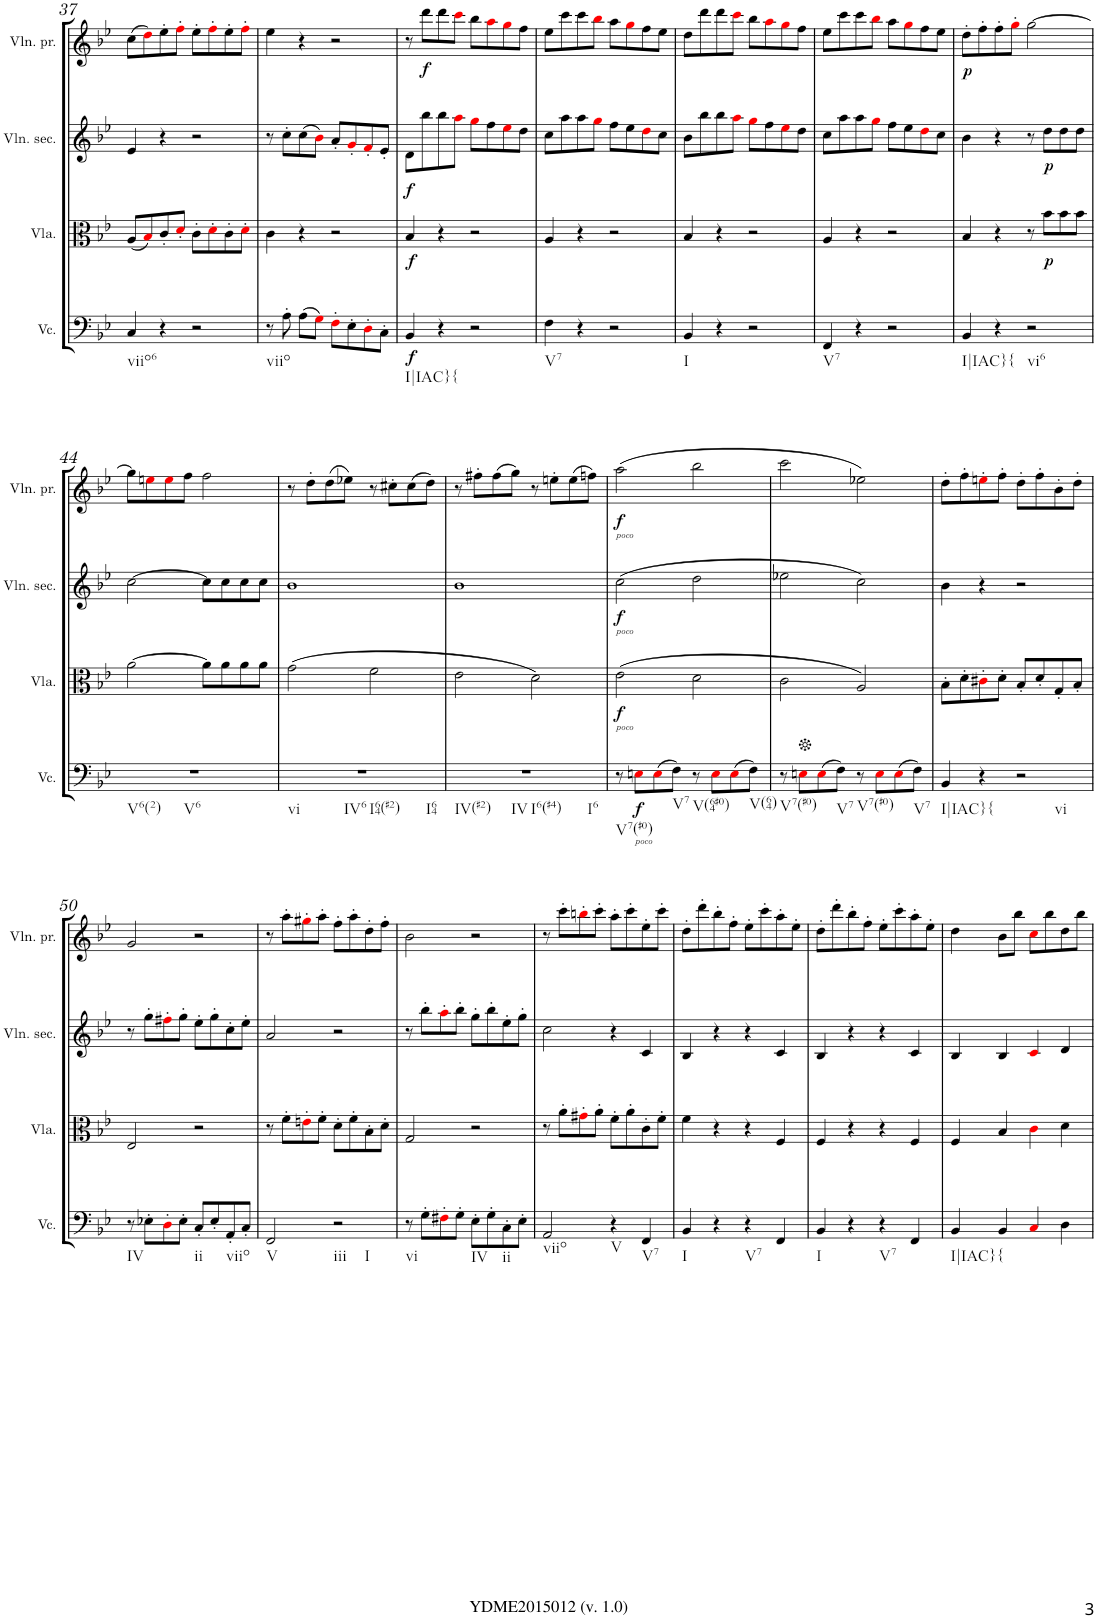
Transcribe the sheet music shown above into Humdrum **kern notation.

**kern	**dynam	**kern	**dynam	**kern	**dynam	**kern	**dynam
*part4	*part4	*part3	*part3	*part2	*part2	*part1	*part1
*staff4	*staff4	*staff3	*staff3	*staff2	*staff2	*staff1	*staff1
*I"Violoncelle	*	*I"Viola	*	*I"Violino secondo	*	*I"Violino primo	*
*I'Vc.	*	*I'Vla.	*	*I'Vln. sec.	*	*I'Vln. pr.	*
!!LO:PB:g=z
*clefF4	*	*clefC3	*	*clefG2	*	*clefG2	*
*k[b-e-]	*	*k[b-e-]	*	*k[b-e-]	*	*k[b-e-]	*
*M2/2	*	*M2/2	*	*M2/2	*	*M2/2	*
=37	=37	=37	=37	=37	=37	=37	=37
!LO:TX:b:t=viio6	!	!	!	!	!	!	!
4C/	.	(<8A/L	.	4e-/	.	(>8cc\L	.
.	.	8B-i/)	.	.	.	8ddi\)	.
4r	.	8c'/	.	4r	.	8ee-'\	.
.	.	8d'i/J	.	.	.	8ff'i\J	.
2r	.	8c'\L	.	2r	.	8ee-'\L	.
.	.	8d'i\	.	.	.	8ff'i\	.
.	.	8c'\	.	.	.	8ee-'\	.
.	.	8d'i\J	.	.	.	8ff'i\J	.
=38	=38	=38	=38	=38	=38	=38	=38
!LO:TX:b:t=viio	!	!	!	!	!	!	!
8r	.	4c\	.	8r	.	4ee-\	.
8A'\	.	.	.	8cc'\L	.	.	.
(>8A\L	.	4r	.	(>8cc\	.	4r	.
8Gi\J)	.	.	.	8b-i\J)	.	.	.
8F'i\L	.	2r	.	8a'/L	.	2r	.
8E-'\	.	.	.	8g'i/	.	.	.
8D'i\	.	.	.	8f'i/	.	.	.
8C'\J	.	.	.	8e-'/J	.	.	.
=39	=39	=39	=39	=39	=39	=39	=39
!LO:TX:b:t=I|IAC}{	!	!	!	!	!	!	!
!	!LO:DY:b	!	!LO:DY:b	!	!LO:DY:b	!	!
4BB-/	f	4B-/	f	8d\L	f	8r	.
!	!	!	!	!	!	!	!LO:DY:b
.	.	.	.	8bb-\	.	8ddd\L	f
4r	.	4r	.	8bb-\	.	8ddd\	.
.	.	.	.	8aai\J	.	8ccci\J	.
2r	.	2r	.	8ggi\L	.	8bb-\L	.
.	.	.	.	8ff\	.	8aai\	.
.	.	.	.	8ee-i\	.	8ggi\	.
.	.	.	.	8dd\J	.	8ff\J	.
=40	=40	=40	=40	=40	=40	=40	=40
!LO:TX:b:t=V7	!	!	!	!	!	!	!
4F\	.	4A/	.	8cc\L	.	8ee-\L	.
.	.	.	.	8aa\	.	8ccc\	.
4r	.	4r	.	8aa\	.	8ccc\	.
.	.	.	.	8ggi\J	.	8bb-i\J	.
2r	.	2r	.	8ff\L	.	8aa\L	.
.	.	.	.	8ee-\	.	8ggi\	.
.	.	.	.	8ddi\	.	8ff\	.
.	.	.	.	8cc\J	.	8ee-\J	.
=41	=41	=41	=41	=41	=41	=41	=41
!LO:TX:b:t=I	!	!	!	!	!	!	!
4BB-/	.	4B-/	.	8b-\L	.	8dd\L	.
.	.	.	.	8bb-\	.	8ddd\	.
4r	.	4r	.	8bb-\	.	8ddd\	.
.	.	.	.	8aai\J	.	8ccci\J	.
2r	.	2r	.	8ggi\L	.	8bb-\L	.
.	.	.	.	8ff\	.	8aai\	.
.	.	.	.	8ee-i\	.	8ggi\	.
.	.	.	.	8dd\J	.	8ff\J	.
=42	=42	=42	=42	=42	=42	=42	=42
!LO:TX:b:t=V7	!	!	!	!	!	!	!
4FF/	.	4A/	.	8cc\L	.	8ee-\L	.
.	.	.	.	8aa\	.	8ccc\	.
4r	.	4r	.	8aa\	.	8ccc\	.
.	.	.	.	8ggi\J	.	8bb-i\J	.
2r	.	2r	.	8ff\L	.	8aa\L	.
.	.	.	.	8ee-\	.	8ggi\	.
.	.	.	.	8ddi\	.	8ff\	.
.	.	.	.	8cc\J	.	8ee-\J	.
=43	=43	=43	=43	=43	=43	=43	=43
!LO:TX:b:t=I|IAC}{	!	!	!	!	!	!	!
!	!	!	!	!	!	!	!LO:DY:b
4BB-/	.	4B-/	.	4b-\	.	8dd'\L	p
.	.	.	.	.	.	8ff'\	.
4r	.	4r	.	4r	.	8ff'\	.
.	.	.	.	.	.	8gg'i\J	.
!LO:TX:b:t=vi6	!	!	!	!	!	!	!
2r	.	8r	.	8r	.	[2gg\	.
!	!	!	!LO:DY:b	!	!LO:DY:b	!	!
.	.	8b-\L	p	8dd\L	p	.	.
.	.	8b-\	.	8dd\	.	.	.
.	.	8b-\J	.	8dd\J	.	.	.
!!LO:LB:g=z
=44	=44	=44	=44	=44	=44	=44	=44
!LO:TX:b:t=V6(2)	!	!	!	!	!	!	!
!LO:TX:b:t=V6	!	!	!	!	!	!	!
1r	.	[2a\	.	[2cc\	.	8gg\L]	.
.	.	.	.	.	.	8eeni\	.
.	.	.	.	.	.	8eei\	.
.	.	.	.	.	.	8ff\J	.
.	.	8a\L]	.	8cc\L]	.	2ff\	.
.	.	8a\	.	8cc\	.	.	.
.	.	8a\	.	8cc\	.	.	.
.	.	8a\J	.	8cc\J	.	.	.
=45	=45	=45	=45	=45	=45	=45	=45
!LO:TX:b:t=vi	!	!	!	!	!	!	!
!LO:TX:b:t=IV6	!	!	!	!	!	!	!
!LO:TX:b:t=I64(#2)	!	!	!	!	!	!	!
!LO:TX:b:t=I64	!	!	!	!	!	!	!
1r	.	(>2g\	.	1b-	.	8r	.
.	.	.	.	.	.	8dd'\L	.
.	.	.	.	.	.	(>8dd\	.
.	.	.	.	.	.	8ee-X\J)	.
.	.	2f\	.	.	.	8r	.
.	.	.	.	.	.	8cc#X'\L	.
.	.	.	.	.	.	(>8cc#\	.
.	.	.	.	.	.	8dd\J)	.
=46	=46	=46	=46	=46	=46	=46	=46
!LO:TX:b:t=IV(#2)	!	!	!	!	!	!	!
!LO:TX:b:t=IV	!	!	!	!	!	!	!
!LO:TX:b:t=I6(#4)	!	!	!	!	!	!	!
!LO:TX:b:t=I6	!	!	!	!	!	!	!
1r	.	2e-\	.	1b-	.	8r	.
.	.	.	.	.	.	8ff#X'\L	.
.	.	.	.	.	.	(>8ff#\	.
.	.	.	.	.	.	8gg\J)	.
.	.	2d\)	.	.	.	8r	.
.	.	.	.	.	.	8een'\L	.
.	.	.	.	.	.	(>8ee\	.
.	.	.	.	.	.	8ffn\J)	.
=47	=47	=47	=47	=47	=47	=47	=47
!	!	!	!	!	!	!LO:TX:b:i:t=poco	!
!	!	!	!	!LO:TX:b:i:t=poco	!	!	!
!	!	!LO:TX:b:i:t=poco	!	!	!	!	!
!LO:TX:b:t=V7(#0)	!	!	!	!	!	!	!
!	!	!	!LO:DY:b	!	!LO:DY:b	!	!LO:DY:b
8r	.	(>2e-\	f	(>2cc\	f	(>2aa\	f
!LO:TX:b:i:t=poco	!	!	!	!	!	!	!
!	!LO:DY:b	!	!	!	!	!	!
8Eni\L	f	.	.	.	.	.	.
(>8Ei\	.	.	.	.	.	.	.
!LO:TX:b:t=V7	!	!	!	!	!	!	!
8F\J)	.	.	.	.	.	.	.
!LO:TX:b:t=V(64#0)	!	!	!	!	!	!	!
8r	.	2d\	.	2dd\	.	2bb-\	.
8Ei\L	.	.	.	.	.	.	.
(>8Ei\	.	.	.	.	.	.	.
!LO:TX:b:t=V(64)	!	!	!	!	!	!	!
8F\J)	.	.	.	.	.	.	.
=48	=48	=48	=48	=48	=48	=48	=48
!LO:TX:b:t=V7(#0)	!	!	!	!	!	!	!
8r	.	2c\	.	2ee-X\	.	2ccc\	.
8Eni\L	.	.	.	.	.	.	.
(>8Ei\	.	.	.	.	.	.	.
!LO:TX:b:t=V7	!	!	!	!	!	!	!
8F\J)	.	.	.	.	.	.	.
!LO:TX:b:t=V7(#0)	!	!	!	!	!	!	!
8r	.	2A/)	.	2cc\)	.	2ee-X\)	.
8Ei\L	.	.	.	.	.	.	.
(>8Ei\	.	.	.	.	.	.	.
!LO:TX:b:t=V7	!	!	!	!	!	!	!
8F\J)	.	.	.	.	.	.	.
=49	=49	=49	=49	=49	=49	=49	=49
!LO:TX:b:t=I|IAC}{	!	!	!	!	!	!	!
4BB-/	.	8B-'\L	.	4b-\	.	8dd'\L	.
.	.	8d'\	.	.	.	8ff'\	.
4r	.	8c#X'i\	.	4r	.	8een'i\	.
.	.	8d'\J	.	.	.	8ff'\J	.
!LO:TX:b:t=vi	!	!	!	!	!	!	!
2r	.	8B-'/L	.	2r	.	8dd'\L	.
.	.	8d'/	.	.	.	8ff'\	.
.	.	8G'/	.	.	.	8b-'\	.
.	.	8B-'/J	.	.	.	8dd'\J	.
!!LO:LB:g=z
=50	=50	=50	=50	=50	=50	=50	=50
!LO:TX:b:t=IV	!	!	!	!	!	!	!
8r	.	2E-/	.	8r	.	2g/	.
8E-X'\L	.	.	.	8gg'\L	.	.	.
8D'i\	.	.	.	8ff#X'i\	.	.	.
8E-'\J	.	.	.	8gg'\J	.	.	.
!LO:TX:b:t=ii	!	!	!	!	!	!	!
8C'/L	.	2r	.	8ee-'\L	.	2r	.
8E-'/	.	.	.	8gg'\	.	.	.
!LO:TX:b:t=viio	!	!	!	!	!	!	!
8AA'/	.	.	.	8cc'\	.	.	.
8C'/J	.	.	.	8ee-'\J	.	.	.
=51	=51	=51	=51	=51	=51	=51	=51
!LO:TX:b:t=V	!	!	!	!	!	!	!
2FF/	.	8r	.	2a/	.	8r	.
.	.	8f'\L	.	.	.	8aa'\L	.
.	.	8en'i\	.	.	.	8gg#X'i\	.
.	.	8f'\J	.	.	.	8aa'\J	.
!LO:TX:b:t=iii	!	!	!	!	!	!	!
!LO:TX:b:t=I	!	!	!	!	!	!	!
2r	.	8d'\L	.	2r	.	8ff'\L	.
.	.	8f'\	.	.	.	8aa'\	.
.	.	8B-'\	.	.	.	8dd'\	.
.	.	8d'\J	.	.	.	8ff'\J	.
=52	=52	=52	=52	=52	=52	=52	=52
!LO:TX:b:t=vi	!	!	!	!	!	!	!
8r	.	2G/	.	8r	.	2b-\	.
8G'\L	.	.	.	8bb-'\L	.	.	.
8F#X'i\	.	.	.	8aa'i\	.	.	.
8G'\J	.	.	.	8bb-'\J	.	.	.
!LO:TX:b:t=IV	!	!	!	!	!	!	!
8E-'\L	.	2r	.	8gg'\L	.	2r	.
8G'\	.	.	.	8bb-'\	.	.	.
!LO:TX:b:t=ii	!	!	!	!	!	!	!
8C'\	.	.	.	8ee-'\	.	.	.
8E-'\J	.	.	.	8gg'\J	.	.	.
=53	=53	=53	=53	=53	=53	=53	=53
!LO:TX:b:t=viio	!	!	!	!	!	!	!
2AA/	.	8r	.	2cc\	.	8r	.
.	.	8a'\L	.	.	.	8ccc'\L	.
.	.	8g#X'i\	.	.	.	8bbn'i\	.
.	.	8a'\J	.	.	.	8ccc'\J	.
!LO:TX:b:t=V	!	!	!	!	!	!	!
4r	.	8f'\L	.	4r	.	8aa'\L	.
.	.	8a'\	.	.	.	8ccc'\	.
!LO:TX:b:t=V7	!	!	!	!	!	!	!
4FF/	.	8c'\	.	4c/	.	8ee-'\	.
.	.	8f'\J	.	.	.	8ccc'\J	.
=54	=54	=54	=54	=54	=54	=54	=54
!LO:TX:b:t=I	!	!	!	!	!	!	!
4BB-/	.	4f\	.	4B-/	.	8dd'\L	.
.	.	.	.	.	.	8ddd'\	.
4r	.	4r	.	4r	.	8bb-'\	.
.	.	.	.	.	.	8ff'\J	.
!LO:TX:b:t=V7	!	!	!	!	!	!	!
4r	.	4r	.	4r	.	8ee-'\L	.
.	.	.	.	.	.	8ccc'\	.
4FF/	.	4F/	.	4c/	.	8aa'\	.
.	.	.	.	.	.	8ee-'\J	.
=55	=55	=55	=55	=55	=55	=55	=55
!LO:TX:b:t=I	!	!	!	!	!	!	!
4BB-/	.	4F/	.	4B-/	.	8dd'\L	.
.	.	.	.	.	.	8ddd'\	.
4r	.	4r	.	4r	.	8bb-'\	.
.	.	.	.	.	.	8ff'\J	.
!LO:TX:b:t=V7	!	!	!	!	!	!	!
4r	.	4r	.	4r	.	8ee-'\L	.
.	.	.	.	.	.	8ccc'\	.
4FF/	.	4F/	.	4c/	.	8aa'\	.
.	.	.	.	.	.	8ee-'\J	.
=56	=56	=56	=56	=56	=56	=56	=56
!LO:TX:b:t=I|IAC}	!	!	!	!	!	!	!
4BB-/	.	4F/	.	4B-/	.	4dd\	.
!LO:TX:b:t={	!	!	!	!	!	!	!
4BB-/	.	4B-/	.	4B-/	.	8b-\L	.
.	.	.	.	.	.	8bb-\J	.
4Ci/	.	4ci\	.	4ci/	.	8cci\L	.
.	.	.	.	.	.	8bb-\	.
4D\	.	4d\	.	4d/	.	8dd\	.
.	.	.	.	.	.	8bb-\J	.
=	=	=	=	=	=	=	=
*-	*-	*-	*-	*-	*-	*-	*-
